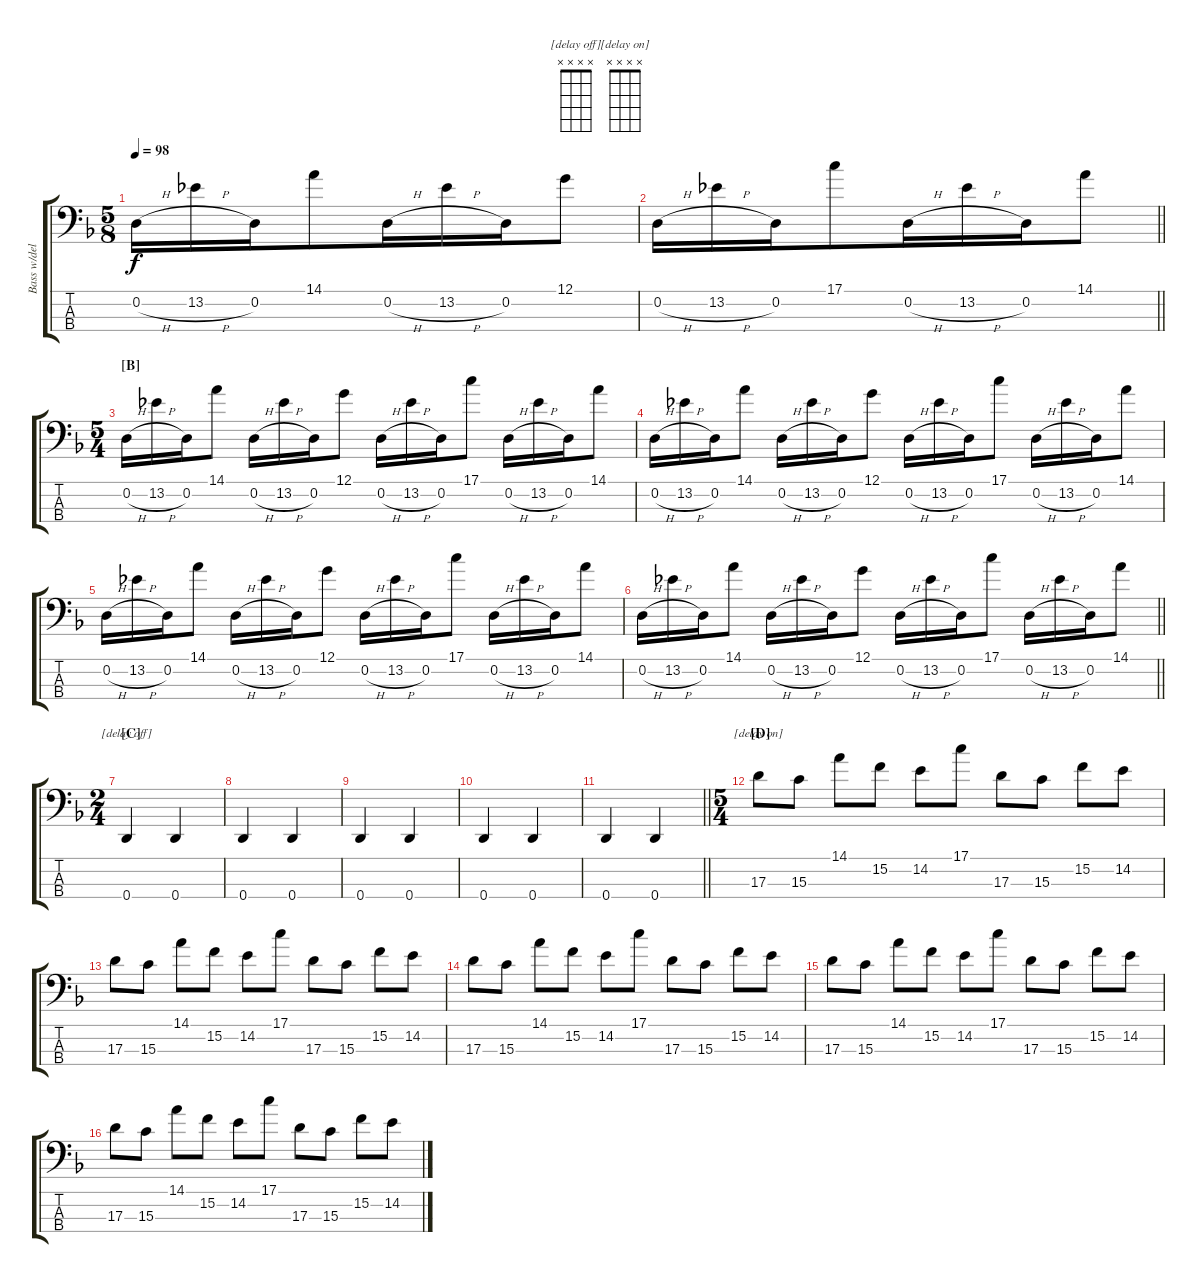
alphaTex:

\track ("Bass w/delay" "Bass w/del") {instrument electricbasspick}
\staff {score tabs}
\tuning (G2 D2 A1 D1) {hide}
\chord ("[delay off]" x x x x)
\chord ("[delay on]" x x x x)
\ts (5 8)
\tempo 98
\clef f4
\ks dminor
0.2{h}.16{dy f} 13.2{h}.16{beam merge} 0.2.16 14.1.8 0.2{h}.16{beam merge} 13.2{h}.16 0.2.16{beam merge} 12.1.8 |
\barLineRight lightlight
0.2{h}.16 13.2{h}.16{beam merge} 0.2.16 17.1.8 0.2{h}.16{beam merge} 13.2{h}.16 0.2.16{beam merge} 14.1.8 |
\ts (5 4)
\section ("" "[B]")
0.2{h}.16 13.2{h}.16{beam merge} 0.2.16 14.1.8 0.2{h}.16{beam merge} 13.2{h}.16 0.2.16{beam merge} 12.1.8{beam split} 0.2{h}.16 13.2{h}.16{beam merge} 0.2.16 17.1.8{beam split} 0.2{h}.16{beam merge} 13.2{h}.16 0.2.16{beam merge} 14.1.8 |
0.2{h}.16 13.2{h}.16{beam merge} 0.2.16 14.1.8 0.2{h}.16{beam merge} 13.2{h}.16 0.2.16{beam merge} 12.1.8{beam split} 0.2{h}.16 13.2{h}.16{beam merge} 0.2.16 17.1.8{beam split} 0.2{h}.16{beam merge} 13.2{h}.16 0.2.16{beam merge} 14.1.8 |
0.2{h}.16 13.2{h}.16{beam merge} 0.2.16 14.1.8 0.2{h}.16{beam merge} 13.2{h}.16 0.2.16{beam merge} 12.1.8{beam split} 0.2{h}.16 13.2{h}.16{beam merge} 0.2.16 17.1.8{beam split} 0.2{h}.16{beam merge} 13.2{h}.16 0.2.16{beam merge} 14.1.8 |
\barLineRight lightlight
0.2{h}.16 13.2{h}.16{beam merge} 0.2.16 14.1.8 0.2{h}.16{beam merge} 13.2{h}.16 0.2.16{beam merge} 12.1.8{beam split} 0.2{h}.16 13.2{h}.16{beam merge} 0.2.16 17.1.8{beam split} 0.2{h}.16{beam merge} 13.2{h}.16 0.2.16{beam merge} 14.1.8 |
\ts (2 4)
\section ("" "[C]")
0.4.4{ch "[delay off]"} 0.4.4 |
0.4.4 0.4.4 |
0.4.4 0.4.4 |
0.4.4 0.4.4 |
\barLineRight lightlight
0.4.4 0.4.4 |
\ts (5 4)
\section ("" "[D]")
17.3.8{ch "[delay on]"} 15.3.8 14.1.8 15.2.8 14.2.8 17.1.8 17.3.8 15.3.8 15.2.8 14.2.8 |
17.3.8 15.3.8 14.1.8 15.2.8 14.2.8 17.1.8 17.3.8 15.3.8 15.2.8 14.2.8 |
17.3.8 15.3.8 14.1.8 15.2.8 14.2.8 17.1.8 17.3.8 15.3.8 15.2.8 14.2.8 |
17.3.8 15.3.8 14.1.8 15.2.8 14.2.8 17.1.8 17.3.8 15.3.8 15.2.8 14.2.8 |
17.3.8 15.3.8 14.1.8 15.2.8 14.2.8 17.1.8 17.3.8 15.3.8 15.2.8 14.2.8
